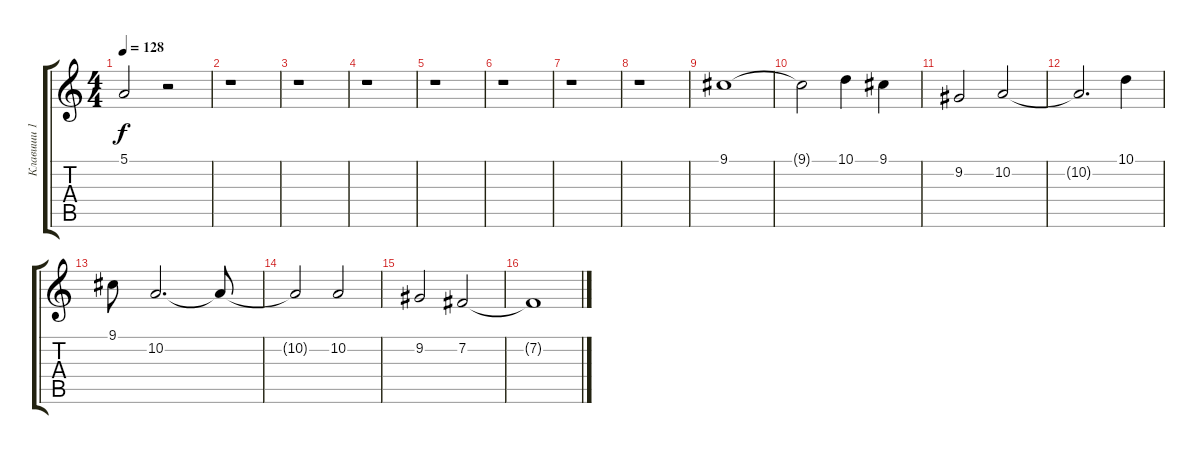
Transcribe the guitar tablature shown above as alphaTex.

\track ("Клавиши 1" "Клавиши 1") {instrument stringensemble1}
\staff {score tabs}
\tuning (E4 B3 G3 D3 A2 E2) {hide}
\ts (4 4)
\tempo 128
\clef g2
\ks c
5.1{t}.2{dy f} r.2 |
r.1 |
r.1 |
r.1 |
r.1 |
r.1 |
r.1 |
r.1 |
9.1.1{volume 10 instrument flute} |
9.1{t}.2 10.1.4 9.1.4 |
9.2.2 10.2.2 |
10.2{t}.2{d} 10.1.4 |
9.1.8 10.2.2{d} 10.2{t}.8 |
10.2{t}.2 10.2.2 |
9.2.2 7.2.2 |
7.2{t}.1
